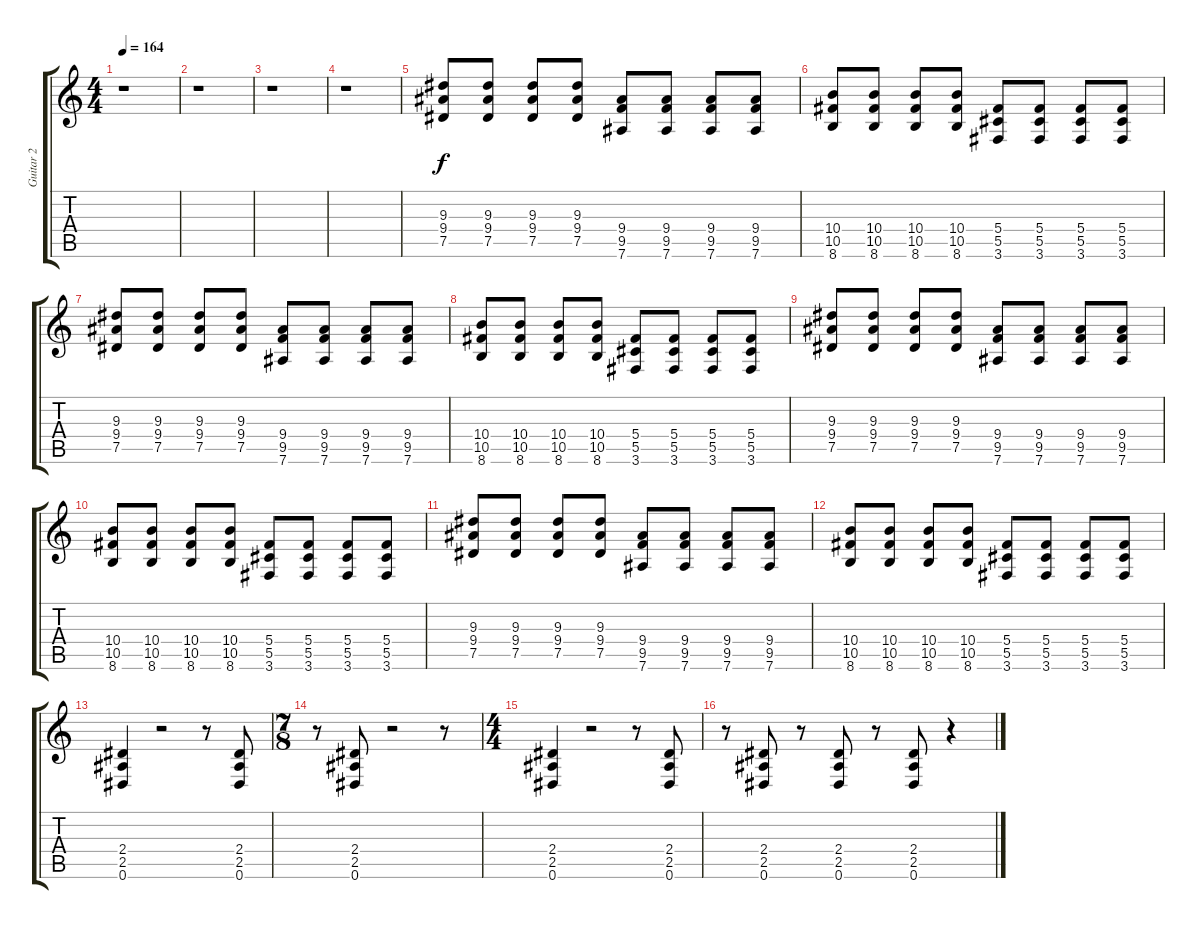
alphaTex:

\track ("Guitar 2" "Guitar 2") {instrument distortionguitar}
\staff {score tabs}
\tuning (Eb4 Bb3 Gb3 Db3 Ab2 Eb2) {hide}
\ts (4 4)
\tempo 164
\clef g2
\ks c
r.1{dy f instrument distortionguitar} |
r.1 |
r.1 |
r.1 |
(9.3 9.4 7.5).8 (9.3 9.4 7.5).8 (9.3 9.4 7.5).8 (9.3 9.4 7.5).8 (9.4 9.5 7.6).8 (9.4 9.5 7.6).8 (9.4 9.5 7.6).8 (9.4 9.5 7.6).8 |
(10.4 10.5 8.6).8 (10.4 10.5 8.6).8 (10.4 10.5 8.6).8 (10.4 10.5 8.6).8 (5.4 5.5 3.6).8 (5.4 5.5 3.6).8 (5.4 5.5 3.6).8 (5.4 5.5 3.6).8 |
(9.3 9.4 7.5).8 (9.3 9.4 7.5).8 (9.3 9.4 7.5).8 (9.3 9.4 7.5).8 (9.4 9.5 7.6).8 (9.4 9.5 7.6).8 (9.4 9.5 7.6).8 (9.4 9.5 7.6).8 |
(10.4 10.5 8.6).8 (10.4 10.5 8.6).8 (10.4 10.5 8.6).8 (10.4 10.5 8.6).8 (5.4 5.5 3.6).8 (5.4 5.5 3.6).8 (5.4 5.5 3.6).8 (5.4 5.5 3.6).8 |
(9.3 9.4 7.5).8 (9.3 9.4 7.5).8 (9.3 9.4 7.5).8 (9.3 9.4 7.5).8 (9.4 9.5 7.6).8 (9.4 9.5 7.6).8 (9.4 9.5 7.6).8 (9.4 9.5 7.6).8 |
(10.4 10.5 8.6).8 (10.4 10.5 8.6).8 (10.4 10.5 8.6).8 (10.4 10.5 8.6).8 (5.4 5.5 3.6).8 (5.4 5.5 3.6).8 (5.4 5.5 3.6).8 (5.4 5.5 3.6).8 |
(9.3 9.4 7.5).8 (9.3 9.4 7.5).8 (9.3 9.4 7.5).8 (9.3 9.4 7.5).8 (9.4 9.5 7.6).8 (9.4 9.5 7.6).8 (9.4 9.5 7.6).8 (9.4 9.5 7.6).8 |
(10.4 10.5 8.6).8 (10.4 10.5 8.6).8 (10.4 10.5 8.6).8 (10.4 10.5 8.6).8 (5.4 5.5 3.6).8 (5.4 5.5 3.6).8 (5.4 5.5 3.6).8 (5.4 5.5 3.6).8 |
(2.4 2.5 0.6).4 r.2 r.8 (2.4 2.5 0.6).8 |
\ts (7 8)
r.8 (2.4 2.5 0.6).8 r.2 r.8 |
\ts (4 4)
(2.4 2.5 0.6).4 r.2 r.8 (2.4 2.5 0.6).8 |
r.8 (2.4 2.5 0.6).8 r.8 (2.4 2.5 0.6).8 r.8 (2.4 2.5 0.6).8 r.4
